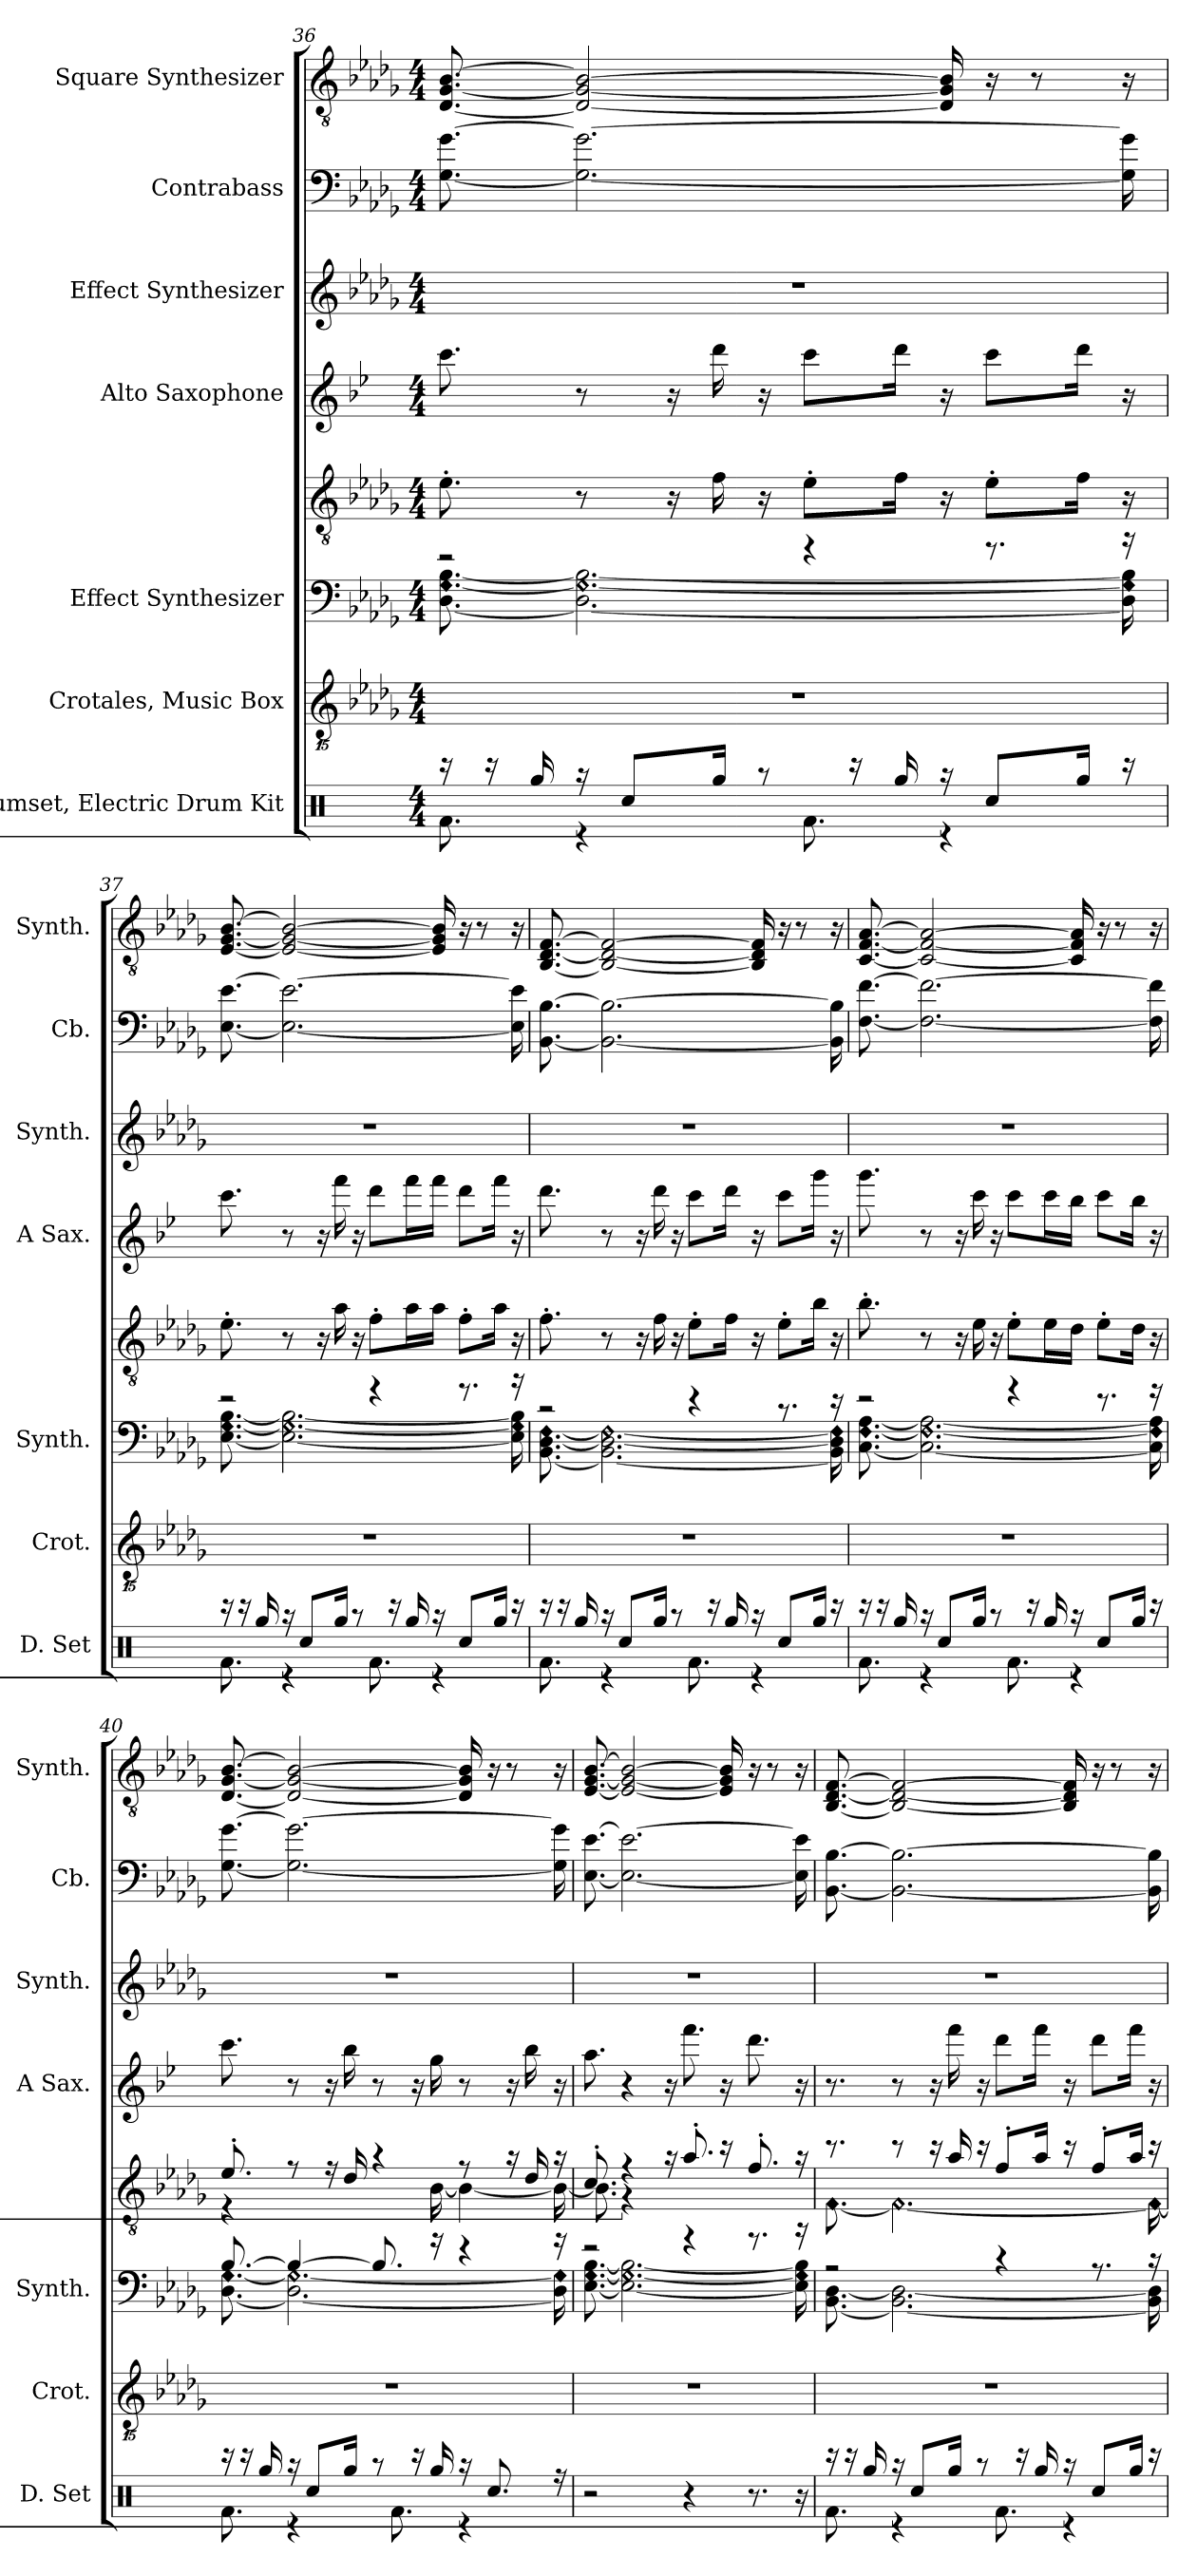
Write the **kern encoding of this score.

**kern	**kern	**kern	**kern	**kern	**kern	**kern	**kern
*part7	*part6	*part5	*part5	*part4	*part3	*part2	*part1
*staff8	*staff7	*staff6	*staff5	*staff4	*staff3	*staff2	*staff1
*I"Drumset, Electric Drum Kit	*I"Crotales, Music Box	*I"Effect Synthesizer	*	*I"Alto Saxophone	*I"Effect Synthesizer	*I"Contrabass	*I"Square Synthesizer
*I'D. Set	*I'Crot.	*I'Synth.	*	*I'A Sax.	*I'Synth.	*I'Cb.	*I'Synth.
*clefX	*clefGvv2	*clefF4	*clefGv2	*clefG2	*clefG2	*clefF4	*clefGv2
*	*ITrd-14c-24	*	*	*ITrd5c9	*	*ITrd7c12	*
*k[]	*k[b-e-a-d-g-]	*k[b-e-a-d-g-]	*k[b-e-a-d-g-]	*k[b-e-a-d-g-]	*k[b-e-a-d-g-]	*k[b-e-a-d-g-]	*k[b-e-a-d-g-]
*M4/4	*M4/4	*M4/4	*M4/4	*M4/4	*M4/4	*M4/4	*M4/4
=36	=36	=36	=36	=36	=36	=36	=36
*^	*	*^	*	*	*	*	*
!	!	!	!	!LO:N:n=2:head=diamond	!	!	!	!	!
16r	8.Rf\	1r	2r	[8.D-\ [8.G-\ [8.B-\	8.e-'\	8.ee-\	1r	[8.GG-\ [8.G-\	[8.D-/ [8.G-/ [8.B-/
16r	.	.	.	.	.	.	.	.	.
16Rgg/	.	.	.	.	.	.	.	.	.
!	!LO:N:vis=4.	!	!	!LO:N:n=2:head=diamond	!	!	!	!	!
16r	16%5r	.	.	2.D-\_ 2.G-\_ 2.B-\_	8r	8r	.	2.GG-\_ 2.G-\_	2D-/_ 2G-/_ 2B-/_
8Rcc/L	.	.	.	.	.	.	.	.	.
.	.	.	.	.	16r	16r	.	.	.
16Rgg/Jk	.	.	.	.	16f\	16ff\	.	.	.
8r	.	.	.	.	16r	16r	.	.	.
.	8.Rf\	.	4r	.	8e-'\L	8ee-\L	.	.	.
16r	.	.	.	.	.	.	.	.	.
16Rgg/	.	.	.	.	16f\Jk	16ff\Jk	.	.	.
!	!LO:N:vis=4.	!	!	!	!	!	!	!	!
16r	16%5r	.	.	.	16r	16r	.	.	16D-/] 16G-/] 16B-/]
8Rcc/L	.	.	8.r	.	8e-'\L	8ee-\L	.	.	16r
.	.	.	.	.	.	.	.	.	8r
16Rgg/Jk	.	.	.	.	16f\Jk	16ff\Jk	.	.	.
!	!	!	!	!LO:N:n=2:head=diamond	!	!	!	!	!
16r	.	.	16r	16D-\] 16G-\] 16B-\]	16r	16r	.	16GG-\] 16G-\]	16r
!!LO:PB:g=z
=37	=37	=37	=37	=37	=37	=37	=37	=37	=37
!	!	!	!	!LO:N:n=2:head=diamond	!	!	!	!	!
16r	8.Rf\	1r	2r	[8.E-\ [8.G-\ [8.B-\	8.e-'\	8.ee-\	1r	[8.EE-\ [8.E-\	[8.E-/ [8.G-/ [8.B-/
16r	.	.	.	.	.	.	.	.	.
16Rgg/	.	.	.	.	.	.	.	.	.
!	!LO:N:vis=4.	!	!	!LO:N:n=2:head=diamond	!	!	!	!	!
16r	16%5r	.	.	2.E-\_ 2.G-\_ 2.B-\_	8r	8r	.	2.EE-\_ 2.E-\_	2E-/_ 2G-/_ 2B-/_
8Rcc/L	.	.	.	.	.	.	.	.	.
.	.	.	.	.	16r	16r	.	.	.
16Rgg/Jk	.	.	.	.	16a-\	16aa-\	.	.	.
8r	.	.	.	.	16r	16r	.	.	.
.	8.Rf\	.	4r	.	8f'\L	8ff\L	.	.	.
16r	.	.	.	.	.	.	.	.	.
16Rgg/	.	.	.	.	16a-\L	16aa-\L	.	.	.
!	!LO:N:vis=4.	!	!	!	!	!	!	!	!
16r	16%5r	.	.	.	16a-\JJ	16aa-\JJ	.	.	16E-/] 16G-/] 16B-/]
8Rcc/L	.	.	8.r	.	8f'\L	8ff\L	.	.	16r
.	.	.	.	.	.	.	.	.	8r
16Rgg/Jk	.	.	.	.	16a-\Jk	16aa-\Jk	.	.	.
!	!	!	!	!LO:N:n=2:head=diamond	!	!	!	!	!
16r	.	.	16r	16E-\] 16G-\] 16B-\]	16r	16r	.	16EE-\] 16E-\]	16r
=38	=38	=38	=38	=38	=38	=38	=38	=38	=38
!	!	!	!	!LO:N:n=3:head=diamond	!	!	!	!	!
16r	8.Rf\	1r	2r	[8.BB-\ [8.D-\ [8.F\	8.f'\	8.ff\	1r	[8.BBB-\ [8.BB-\	[8.BB-/ [8.D-/ [8.F/
16r	.	.	.	.	.	.	.	.	.
16Rgg/	.	.	.	.	.	.	.	.	.
!	!LO:N:vis=4.	!	!	!LO:N:n=3:head=diamond	!	!	!	!	!
16r	16%5r	.	.	2.BB-\_ 2.D-\_ 2.F\_	8r	8r	.	2.BBB-\_ 2.BB-\_	2BB-/_ 2D-/_ 2F/_
8Rcc/L	.	.	.	.	.	.	.	.	.
.	.	.	.	.	16r	16r	.	.	.
16Rgg/Jk	.	.	.	.	16f\	16ff\	.	.	.
8r	.	.	.	.	16r	16r	.	.	.
.	8.Rf\	.	4r	.	8e-'\L	8ee-\L	.	.	.
16r	.	.	.	.	.	.	.	.	.
16Rgg/	.	.	.	.	16f\Jk	16ff\Jk	.	.	.
!	!LO:N:vis=4.	!	!	!	!	!	!	!	!
16r	16%5r	.	.	.	16r	16r	.	.	16BB-/] 16D-/] 16F/]
8Rcc/L	.	.	8.r	.	8e-'\L	8ee-\L	.	.	16r
.	.	.	.	.	.	.	.	.	8r
16Rgg/Jk	.	.	.	.	16b-\Jk	16bb-\Jk	.	.	.
!	!	!	!	!LO:N:n=3:head=diamond	!	!	!	!	!
16r	.	.	16r	16BB-\] 16D-\] 16F\]	16r	16r	.	16BBB-\] 16BB-\]	16r
!!LO:PB:g=z
=39	=39	=39	=39	=39	=39	=39	=39	=39	=39
!	!	!	!	!LO:N:n=2:head=diamond	!	!	!	!	!
16r	8.Rf\	1r	2r	[8.C\ [8.F\ [8.A-\	8.b-'\	8.bb-\	1r	[8.FF\ [8.F\	[8.C/ [8.F/ [8.A-/
16r	.	.	.	.	.	.	.	.	.
16Rgg/	.	.	.	.	.	.	.	.	.
!	!LO:N:vis=4.	!	!	!LO:N:n=2:head=diamond	!	!	!	!	!
16r	16%5r	.	.	2.C\_ 2.F\_ 2.A-\_	8r	8r	.	2.FF\_ 2.F\_	2C/_ 2F/_ 2A-/_
8Rcc/L	.	.	.	.	.	.	.	.	.
.	.	.	.	.	16r	16r	.	.	.
16Rgg/Jk	.	.	.	.	16e-\	16ee-\	.	.	.
8r	.	.	.	.	16r	16r	.	.	.
.	8.Rf\	.	4r	.	8e-'\L	8ee-\L	.	.	.
16r	.	.	.	.	.	.	.	.	.
16Rgg/	.	.	.	.	16e-\L	16ee-\L	.	.	.
!	!LO:N:vis=4.	!	!	!	!	!	!	!	!
16r	16%5r	.	.	.	16d-\JJ	16dd-\JJ	.	.	16C/] 16F/] 16A-/]
8Rcc/L	.	.	8.r	.	8e-'\L	8ee-\L	.	.	16r
.	.	.	.	.	.	.	.	.	8r
16Rgg/Jk	.	.	.	.	16d-\Jk	16dd-\Jk	.	.	.
!	!	!	!	!LO:N:n=2:head=diamond	!	!	!	!	!
16r	.	.	16r	16C\] 16F\] 16A-\]	16r	16r	.	16FF\] 16F\]	16r
=40	=40	=40	=40	=40	=40	=40	=40	=40	=40
*	*	*	*	*	*^	*	*	*	*
!	!	!	!	!LO:N:n=2:head=diamond	!	!LO:N:vis=2.	!	!	!	!
16r	8.Rf\	1r	[8.B-/	[8.D-\ [8.G-\	8.e-'/	8%5r	8.ee-\	1r	[8.GG-\ [8.G-\	[8.D-/ [8.G-/ [8.B-/
16r	.	.	.	.	.	.	.	.	.	.
16Rgg/	.	.	.	.	.	.	.	.	.	.
!	!LO:N:vis=4.	!	!	!LO:N:n=2:head=diamond	!	!	!	!	!	!
16r	16%5r	.	4B-/_	2.D-\_ 2.G-\_	8r	.	8r	.	2.GG-\_ 2.G-\_	2D-/_ 2G-/_ 2B-/_
8Rcc/L	.	.	.	.	.	.	.	.	.	.
.	.	.	.	.	16r	.	16r	.	.	.
16Rgg/Jk	.	.	.	.	16d-/	.	16dd-\	.	.	.
8r	.	.	8.B-/]	.	4r	.	8r	.	.	.
.	8.Rf\	.	.	.	.	.	.	.	.	.
16r	.	.	.	.	.	.	16r	.	.	.
16Rgg/	.	.	16r	.	.	[16B-\	16b-\	.	.	.
!	!LO:N:vis=4.	!	!	!	!	!	!	!	!	!
16r	16%5r	.	4r	.	8r	4B-\_	8r	.	.	16D-/] 16G-/] 16B-/]
8.Rcc/	.	.	.	.	.	.	.	.	.	16r
.	.	.	.	.	16r	.	16r	.	.	8r
.	.	.	.	.	16d-/	.	16dd-\	.	.	.
!	!	!	!	!LO:N:n=2:head=diamond	!	!	!	!	!	!
16r	.	.	16r	16D-\] 16G-\]	16r	16B-\_	16r	.	16GG-\] 16G-\]	16r
*v	*v	*	*	*	*	*	*	*	*	*
=41	=41	=41	=41	=41	=41	=41	=41	=41	=41
!	!	!	!LO:N:n=2:head=diamond	!	!	!	!	!	!
2r	1r	2r	[8.E-\ [8.G-\ [8.B-\	8.c'/	8.B-\]	8.cc\	1r	[8.EE-\ [8.E-\	[8.E-/ [8.G-/ [8.B-/
!	!	!	!LO:N:n=2:head=diamond	!	!LO:N:vis=2..	!	!	!	!
.	.	.	2.E-\_ 2.G-\_ 2.B-\_	4r	16%13r	4r	.	2.EE-\_ 2.E-\_	2E-/_ 2G-/_ 2B-/_
.	.	.	.	16r	.	16r	.	.	.
4r	.	4r	.	8.a-'/	.	8.aa-\	.	.	.
.	.	.	.	16r	.	16r	.	.	16E-/] 16G-/] 16B-/]
8.r	.	8.r	.	8.f'/	.	8.ff\	.	.	16r
.	.	.	.	.	.	.	.	.	8r
!	!	!	!LO:N:n=2:head=diamond	!	!	!	!	!	!
16r	.	16r	16E-\] 16G-\] 16B-\]	16r	.	16r	.	16EE-\] 16E-\]	16r
!!LO:PB:g=z
=42	=42	=42	=42	=42	=42	=42	=42	=42	=42
*^	*	*	*	*	*	*	*	*	*
!	!	!	!	!	!	!LO:N:head=diamond	!	!	!	!
16r	8.Rf\	1r	2r	[8.BB-\ [8.D-\	8.r	[8.F\	8.r	1r	[8.BBB-\ [8.BB-\	[8.BB-/ [8.D-/ [8.F/
16r	.	.	.	.	.	.	.	.	.	.
16Rgg/	.	.	.	.	.	.	.	.	.	.
!	!LO:N:vis=4.	!	!	!	!	!LO:N:head=diamond	!	!	!	!
16r	16%5r	.	.	2.BB-\_ 2.D-\_	8r	2.F\_	8r	.	2.BBB-\_ 2.BB-\_	2BB-/_ 2D-/_ 2F/_
8Rcc/L	.	.	.	.	.	.	.	.	.	.
.	.	.	.	.	16r	.	16r	.	.	.
16Rgg/Jk	.	.	.	.	16a-/	.	16aa-\	.	.	.
8r	.	.	.	.	16r	.	16r	.	.	.
.	8.Rf\	.	4r	.	8f'/L	.	8ff\L	.	.	.
16r	.	.	.	.	.	.	.	.	.	.
16Rgg/	.	.	.	.	16a-/Jk	.	16aa-\Jk	.	.	.
!	!LO:N:vis=4.	!	!	!	!	!	!	!	!	!
16r	16%5r	.	.	.	16r	.	16r	.	.	16BB-/] 16D-/] 16F/]
8Rcc/L	.	.	8.r	.	8f'/L	.	8ff\L	.	.	16r
.	.	.	.	.	.	.	.	.	.	8r
16Rgg/Jk	.	.	.	.	16a-/Jk	.	16aa-\Jk	.	.	.
!	!	!	!	!	!	!LO:N:head=diamond	!	!	!	!
16r	.	.	16r	16BB-\] 16D-\]	16r	16F\_	16r	.	16BBB-\] 16BB-\]	16r
*	*	*	*v	*v	*	*	*	*	*	*
*v	*v	*	*	*v	*v	*	*	*	*
=	=	=	=	=	=	=	=
*-	*-	*-	*-	*-	*-	*-	*-
